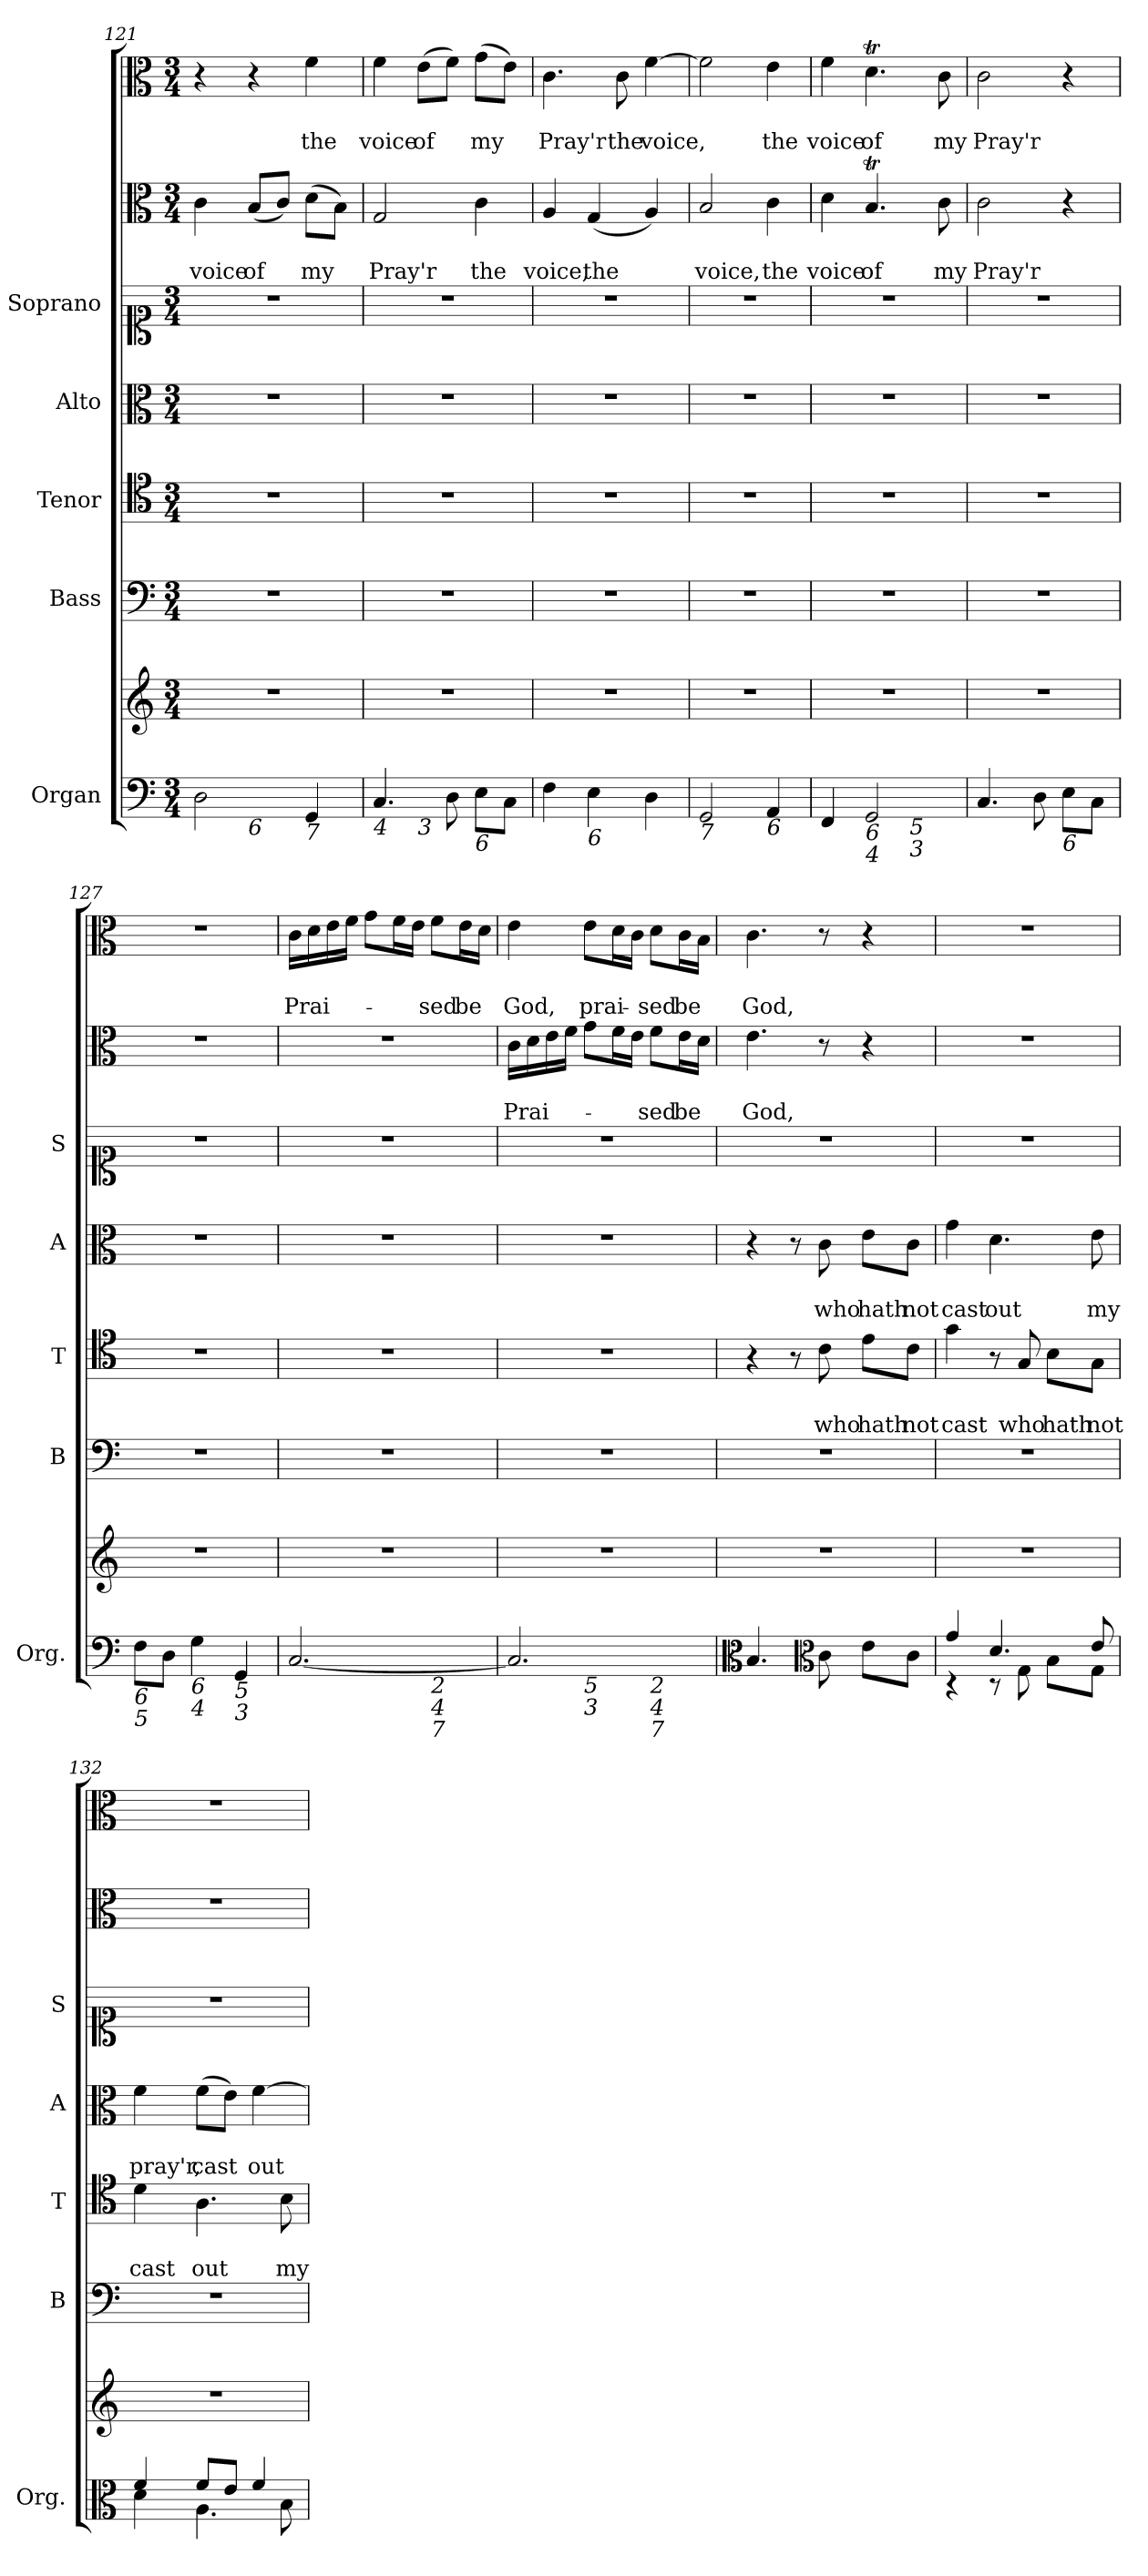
**kern	**kern	**kern	**kern	**text	**text	**kern	**text	**text	**kern	**kern	**text	**text	**kern	**text	**text
*part7	*part7	*part6	*part5	*part5	*part5	*part4	*part4	*part4	*part3	*part2	*part2	*part2	*part1	*part1	*part1
*staff8	*staff7	*staff6	*staff5	*staff5	*staff5	*staff4	*staff4	*staff4	*staff3	*staff2	*staff2	*staff2	*staff1	*staff1	*staff1
*I"Organ	*	*I"Bass	*I"Tenor	*	*	*I"Alto	*	*	*I"Soprano	*	*	*	*	*	*
*I'Org.	*	*I'B	*I'T	*	*	*I'A	*	*	*I'S	*	*	*	*	*	*
!!LO:LB:g=z
*clefF4	*clefG2	*clefF4	*clefC4	*	*	*clefC3	*	*	*clefC1	*clefC3	*	*	*clefC3	*	*
*k[]	*k[]	*k[]	*k[]	*	*	*k[]	*	*	*k[]	*k[]	*	*	*k[]	*	*
*C:	*C:	*C:	*C:	*	*	*C:	*	*	*C:	*C:	*	*	*C:	*	*
*M3/4	*M3/4	*M3/4	*M3/4	*	*	*M3/4	*	*	*M3/4	*M3/4	*	*	*M3/4	*	*
=121	=121	=121	=121	=121	=121	=121	=121	=121	=121	=121	=121	=121	=121	=121	=121
!LO:TX:b:i:t=7	!	!	!	!	!	!	!	!	!	!	!	!	!	!	!
!	!	!	!	!	!	!	!	!	!	!	!	!LO:LY:b	!	!	!
*^	*	*	*	*	*	*	*	*	*	*	*	*	*	*	*
2D\	4ryy	2.r	2.r	2.r	.	.	2.r	.	.	2.r	4c\	.	voice	4r	.	.
!	!LO:TX:b:i:t=6	!	!	!	!	!	!	!	!	!	!	!	!	!	!	!
!	!	!	!	!	!	!	!	!	!	!	!	!	!LO:LY:b	!	!	!
.	2ryy	.	.	.	.	.	.	.	.	.	(<8B/L	.	of	4r	.	.
.	.	.	.	.	.	.	.	.	.	.	8c/J)	.	.	.	.	.
!LO:TX:b:i:t=7	!	!	!	!	!	!	!	!	!	!	!	!	!	!	!	!
!	!	!	!	!	!	!	!	!	!	!	!	!	!LO:LY:b	!	!	!LO:LY:b
4GG/	.	.	.	.	.	.	.	.	.	.	(>8d\L	.	my	4f\	.	the
.	.	.	.	.	.	.	.	.	.	.	8B\J)	.	.	.	.	.
=122	=122	=122	=122	=122	=122	=122	=122	=122	=122	=122	=122	=122	=122	=122	=122	=122
!LO:TX:b:i:t=4	!	!	!	!	!	!	!	!	!	!	!	!	!	!	!	!
!	!	!	!	!	!	!	!	!	!	!	!	!	!LO:LY:b	!	!	!LO:LY:b
4.C/	4ryy	2.r	2.r	2.r	.	.	2.r	.	.	2.r	2G/	.	Pray'r	4f\	.	voice
!	!LO:TX:b:i:t=3	!	!	!	!	!	!	!	!	!	!	!	!	!	!	!
!	!	!	!	!	!	!	!	!	!	!	!	!	!	!	!	!LO:LY:b
.	2ryy	.	.	.	.	.	.	.	.	.	.	.	.	(>8e\L	.	of
8D\	.	.	.	.	.	.	.	.	.	.	.	.	.	8f\J)	.	.
!LO:TX:b:i:t=6	!	!	!	!	!	!	!	!	!	!	!	!	!	!	!	!
!	!	!	!	!	!	!	!	!	!	!	!	!	!LO:LY:b	!	!	!LO:LY:b
8E\L	.	.	.	.	.	.	.	.	.	.	4c\	.	the	(>8g\L	.	my
8C\J	.	.	.	.	.	.	.	.	.	.	.	.	.	8e\J)	.	.
=123	=123	=123	=123	=123	=123	=123	=123	=123	=123	=123	=123	=123	=123	=123	=123	=123
!	!	!	!	!	!	!	!	!	!	!	!	!	!LO:LY:b	!	!	!LO:LY:b
*v	*v	*	*	*	*	*	*	*	*	*	*	*	*	*	*	*
4F\	2.r	2.r	2.r	.	.	2.r	.	.	2.r	4A/	.	voice,	4.c\	.	Pray'r
!LO:TX:b:i:t=6	!	!	!	!	!	!	!	!	!	!	!	!	!	!	!
!	!	!	!	!	!	!	!	!	!	!	!	!LO:LY:b	!	!	!
4E\	.	.	.	.	.	.	.	.	.	(<4G/	.	the	.	.	.
!	!	!	!	!	!	!	!	!	!	!	!	!	!	!	!LO:LY:b
.	.	.	.	.	.	.	.	.	.	.	.	.	8c\	.	the
!	!	!	!	!	!	!	!	!	!	!	!	!	!	!	!LO:LY:b
4D\	.	.	.	.	.	.	.	.	.	4A/)	.	.	[4f\	.	voice,
=124	=124	=124	=124	=124	=124	=124	=124	=124	=124	=124	=124	=124	=124	=124	=124
!LO:TX:b:i:t=7	!	!	!	!	!	!	!	!	!	!	!	!	!	!	!
!	!	!	!	!	!	!	!	!	!	!	!	!LO:LY:b	!	!	!
2GG/	2.r	2.r	2.r	.	.	2.r	.	.	2.r	2B/	.	voice,	2f\]	.	.
!LO:TX:b:i:t=6	!	!	!	!	!	!	!	!	!	!	!	!	!	!	!
!	!	!	!	!	!	!	!	!	!	!	!	!LO:LY:b	!	!	!LO:LY:b
4AA/	.	.	.	.	.	.	.	.	.	4c\	.	the	4e\	.	the
=125	=125	=125	=125	=125	=125	=125	=125	=125	=125	=125	=125	=125	=125	=125	=125
!LO:TX:b:i:t=6	!	!	!	!	!	!	!	!	!	!	!	!	!	!	!
!	!	!	!	!	!	!	!	!	!	!	!	!LO:LY:b	!	!	!LO:LY:b
*^	*	*	*	*	*	*	*	*	*	*	*	*	*	*	*
4FF/	2ryy	2.r	2.r	2.r	.	.	2.r	.	.	2.r	4d\	.	voice	4f\	.	voice
!LO:TX:b:i:t=6	!	!	!	!	!	!	!	!	!	!	!	!	!	!	!	!
!LO:TX:b:i:t=4	!	!	!	!	!	!	!	!	!	!	!	!	!	!	!	!
!	!	!	!	!	!	!	!	!	!	!	!	!	!LO:LY:b	!	!	!LO:LY:b
2GG/	.	.	.	.	.	.	.	.	.	.	4.Bt/	.	of	4.dT\	.	of
!	!LO:TX:b:i:t=5	!	!	!	!	!	!	!	!	!	!	!	!	!	!	!
!	!LO:TX:b:i:t=3	!	!	!	!	!	!	!	!	!	!	!	!	!	!	!
.	4ryy	.	.	.	.	.	.	.	.	.	.	.	.	.	.	.
!	!	!	!	!	!	!	!	!	!	!	!	!	!LO:LY:b	!	!	!LO:LY:b
.	.	.	.	.	.	.	.	.	.	.	8c\	.	my	8c\	.	my
=126	=126	=126	=126	=126	=126	=126	=126	=126	=126	=126	=126	=126	=126	=126	=126	=126
!	!	!	!	!	!	!	!	!	!	!	!	!	!LO:LY:b	!	!	!LO:LY:b
*v	*v	*	*	*	*	*	*	*	*	*	*	*	*	*	*	*
4.C/	2.r	2.r	2.r	.	.	2.r	.	.	2.r	2c\	.	Pray'r	2c\	.	Pray'r
8D\	.	.	.	.	.	.	.	.	.	.	.	.	.	.	.
!LO:TX:b:i:t=6	!	!	!	!	!	!	!	!	!	!	!	!	!	!	!
8E\L	.	.	.	.	.	.	.	.	.	4r	.	.	4r	.	.
8C\J	.	.	.	.	.	.	.	.	.	.	.	.	.	.	.
=127	=127	=127	=127	=127	=127	=127	=127	=127	=127	=127	=127	=127	=127	=127	=127
!LO:TX:b:i:t=6	!	!	!	!	!	!	!	!	!	!	!	!	!	!	!
!LO:TX:b:i:t=5	!	!	!	!	!	!	!	!	!	!	!	!	!	!	!
8F\L	2.r	2.r	2.r	.	.	2.r	.	.	2.r	2.r	.	.	2.r	.	.
8D\J	.	.	.	.	.	.	.	.	.	.	.	.	.	.	.
!LO:TX:b:i:t=6	!	!	!	!	!	!	!	!	!	!	!	!	!	!	!
!LO:TX:b:i:t=4	!	!	!	!	!	!	!	!	!	!	!	!	!	!	!
4G\	.	.	.	.	.	.	.	.	.	.	.	.	.	.	.
!LO:TX:b:i:t=5	!	!	!	!	!	!	!	!	!	!	!	!	!	!	!
!LO:TX:b:i:t=3	!	!	!	!	!	!	!	!	!	!	!	!	!	!	!
4GG/	.	.	.	.	.	.	.	.	.	.	.	.	.	.	.
!!LO:PB:g=z
=128	=128	=128	=128	=128	=128	=128	=128	=128	=128	=128	=128	=128	=128	=128	=128
!	!	!	!	!	!	!	!	!	!	!	!	!	!	!	!LO:LY:b
*^	*	*	*	*	*	*	*	*	*	*	*	*	*	*	*
[2.C/	2ryy	2.r	2.r	2.r	.	.	2.r	.	.	2.r	2.r	.	.	16c\LL	.	Prai-
.	.	.	.	.	.	.	.	.	.	.	.	.	.	16d\	.	.
.	.	.	.	.	.	.	.	.	.	.	.	.	.	16e\	.	.
.	.	.	.	.	.	.	.	.	.	.	.	.	.	16f\JJ	.	.
.	.	.	.	.	.	.	.	.	.	.	.	.	.	8g\L	.	.
.	.	.	.	.	.	.	.	.	.	.	.	.	.	16f\L	.	.
.	.	.	.	.	.	.	.	.	.	.	.	.	.	16e\JJ	.	.
!	!LO:TX:b:i:t=2	!	!	!	!	!	!	!	!	!	!	!	!	!	!	!
!	!LO:TX:b:i:t=4	!	!	!	!	!	!	!	!	!	!	!	!	!	!	!
!	!LO:TX:b:i:t=7	!	!	!	!	!	!	!	!	!	!	!	!	!	!	!
!	!	!	!	!	!	!	!	!	!	!	!	!	!	!	!	!LO:LY:b
.	4ryy	.	.	.	.	.	.	.	.	.	.	.	.	8f\L	.	-sed
!	!	!	!	!	!	!	!	!	!	!	!	!	!	!	!	!LO:LY:b
.	.	.	.	.	.	.	.	.	.	.	.	.	.	16e\L	.	be
.	.	.	.	.	.	.	.	.	.	.	.	.	.	16d\JJ	.	.
=129	=129	=129	=129	=129	=129	=129	=129	=129	=129	=129	=129	=129	=129	=129	=129	=129
!	!	!	!	!	!	!	!	!	!	!	!	!	!LO:LY:b	!	!	!LO:LY:b
*	*^	*	*	*	*	*	*	*	*	*	*	*	*	*	*	*
2.C/]	4ryy	2ryy	2.r	2.r	2.r	.	.	2.r	.	.	2.r	16c\LL	.	Prai-	4e\	.	God,
.	.	.	.	.	.	.	.	.	.	.	.	16d\	.	.	.	.	.
.	.	.	.	.	.	.	.	.	.	.	.	16e\	.	.	.	.	.
.	.	.	.	.	.	.	.	.	.	.	.	16f\JJ	.	.	.	.	.
!	!LO:TX:b:i:t=5	!	!	!	!	!	!	!	!	!	!	!	!	!	!	!	!
!	!LO:TX:b:i:t=3	!	!	!	!	!	!	!	!	!	!	!	!	!	!	!	!
!	!	!	!	!	!	!	!	!	!	!	!	!	!	!	!	!	!LO:LY:b
.	2ryy	.	.	.	.	.	.	.	.	.	.	8g\L	.	.	8e\L	.	prai-
.	.	.	.	.	.	.	.	.	.	.	.	16f\L	.	.	16d\L	.	.
.	.	.	.	.	.	.	.	.	.	.	.	16e\JJ	.	.	16c\JJ	.	.
!	!	!LO:TX:b:i:t=2	!	!	!	!	!	!	!	!	!	!	!	!	!	!	!
!	!	!LO:TX:b:i:t=4	!	!	!	!	!	!	!	!	!	!	!	!	!	!	!
!	!	!LO:TX:b:i:t=7	!	!	!	!	!	!	!	!	!	!	!	!	!	!	!
!	!	!	!	!	!	!	!	!	!	!	!	!	!	!LO:LY:b	!	!	!LO:LY:b
.	.	4ryy	.	.	.	.	.	.	.	.	.	8f\L	.	-sed	8d\L	.	-sed
!	!	!	!	!	!	!	!	!	!	!	!	!	!	!LO:LY:b	!	!	!LO:LY:b
.	.	.	.	.	.	.	.	.	.	.	.	16e\L	.	be	16c\L	.	be
.	.	.	.	.	.	.	.	.	.	.	.	16d\JJ	.	.	16B\JJ	.	.
=130	=130	=130	=130	=130	=130	=130	=130	=130	=130	=130	=130	=130	=130	=130	=130	=130	=130
!	!	!	!	!	!	!	!	!	!	!	!	!	!	!LO:LY:b	!	!	!LO:LY:b
*v	*v	*v	*	*	*	*	*	*	*	*	*	*	*	*	*	*	*
4.C/	2.r	2.r	4r	.	.	4r	.	.	2.r	4.e\	.	God,	4.c\	.	God,
.	.	.	8r	.	.	8r	.	.	.	.	.	.	.	.	.
*clefC3	*	*	*	*	*	*	*	*	*	*	*	*	*	*	*
!	!	!	!	!	!LO:LY:b	!	!	!LO:LY:b	!	!	!	!	!	!	!
8c\	.	.	8c\	.	who	8c\	.	who	.	8r	.	.	8r	.	.
!	!	!	!	!	!LO:LY:b	!	!	!LO:LY:b	!	!	!	!	!	!	!
8e\L	.	.	8e\L	.	hath	8e\L	.	hath	.	4r	.	.	4r	.	.
!	!	!	!	!	!LO:LY:b	!	!	!LO:LY:b	!	!	!	!	!	!	!
8c\J	.	.	8c\J	.	not	8c\J	.	not	.	.	.	.	.	.	.
=131	=131	=131	=131	=131	=131	=131	=131	=131	=131	=131	=131	=131	=131	=131	=131
*^	*	*	*	*	*	*	*	*	*	*	*	*	*	*	*
!	!	!	!	!	!	!LO:LY:b	!	!	!LO:LY:b	!	!	!	!	!	!	!
4g/	4rD	2.r	2.r	4g\	.	cast	4g\	.	cast	2.r	2.r	.	.	2.r	.	.
!	!	!	!	!	!	!	!	!	!LO:LY:b	!	!	!	!	!	!	!
4.d/	8rD	.	.	8r	.	.	4.d\	.	out	.	.	.	.	.	.	.
!	!	!	!	!	!	!LO:LY:b	!	!	!	!	!	!	!	!	!	!
.	8G\	.	.	8G/	.	who	.	.	.	.	.	.	.	.	.	.
!	!	!	!	!	!	!LO:LY:b	!	!	!	!	!	!	!	!	!	!
.	8B\L	.	.	8B\L	.	hath	.	.	.	.	.	.	.	.	.	.
!	!	!	!	!	!	!LO:LY:b	!	!	!LO:LY:b	!	!	!	!	!	!	!
8e/	8G\J	.	.	8G\J	.	not	8e\	.	my	.	.	.	.	.	.	.
=132	=132	=132	=132	=132	=132	=132	=132	=132	=132	=132	=132	=132	=132	=132	=132	=132
!	!	!	!	!	!	!LO:LY:b	!	!	!LO:LY:b	!	!	!	!	!	!	!
4f/	4d\	2.r	2.r	4d\	.	cast	4f\	.	pray'r,	2.r	2.r	.	.	2.r	.	.
!	!	!	!	!	!	!LO:LY:b	!	!	!LO:LY:b	!	!	!	!	!	!	!
8f/L	4.A\	.	.	4.A\	.	out	(>8f\L	.	cast	.	.	.	.	.	.	.
8e/J	.	.	.	.	.	.	8e\J)	.	.	.	.	.	.	.	.	.
!	!	!	!	!	!	!	!	!	!LO:LY:b	!	!	!	!	!	!	!
4f/	.	.	.	.	.	.	[4f\	.	out	.	.	.	.	.	.	.
!	!	!	!	!	!	!LO:LY:b	!	!	!	!	!	!	!	!	!	!
.	8B\	.	.	8B\	.	my	.	.	.	.	.	.	.	.	.	.
*v	*v	*	*	*	*	*	*	*	*	*	*	*	*	*	*	*
=	=	=	=	=	=	=	=	=	=	=	=	=	=	=	=
*-	*-	*-	*-	*-	*-	*-	*-	*-	*-	*-	*-	*-	*-	*-	*-
